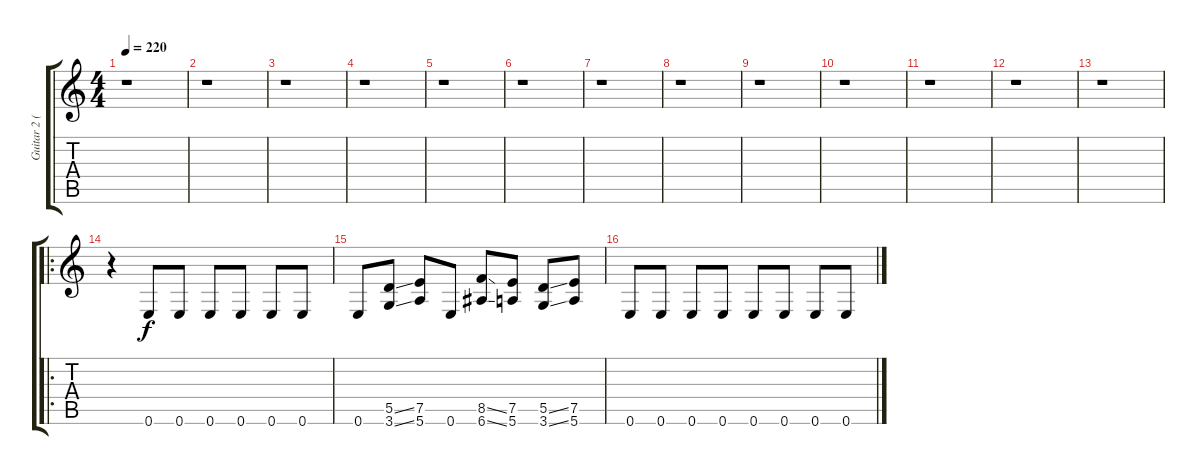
\track ("Guitar 2 (Main Lead)" "Guitar 2 (") {instrument overdrivenguitar}
\staff {score tabs}
\tuning (E4 B3 G3 D3 A2 E2) {hide}
\ts (4 4)
\tempo 220
\clef g2
\ks c
r.1{dy f} |
r.1 |
r.1 |
r.1 |
r.1 |
r.1 |
r.1 |
r.1 |
r.1 |
r.1 |
r.1 |
r.1 |
r.1 |
\ro
r.4 0.6.8 0.6.8 0.6.8 0.6.8 0.6.8 0.6.8 |
0.6.8 (5.5{ss} 3.6{ss}).8 (7.5 5.6).8 0.6.8 (8.5{ss} 6.6{ss}).8 (7.5 5.6).8 (5.5{ss} 3.6{ss}).8 (7.5 5.6).8 |
0.6.8 0.6.8 0.6.8 0.6.8 0.6.8 0.6.8 0.6.8 0.6.8
